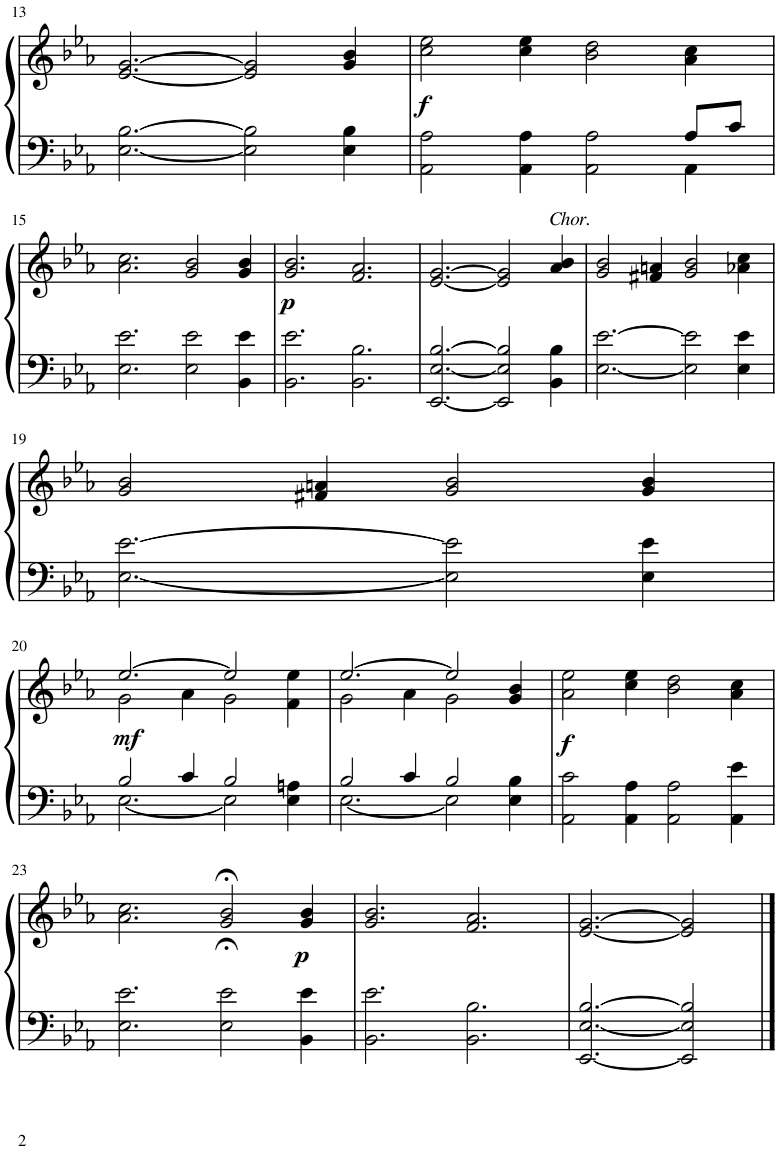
**kern	**kern	**dynam
*part1	*part1	*part1
*staff2	*staff1	*staff1/2
*I"Piano	*	*
*I'Pno.	*	*
!!LO:PB:g=z
*clefF4	*clefG2	*
*k[b-e-a-]	*k[b-e-a-]	*
*M6/4	*M6/4	*
=13	=13	=13
[2.E-\ [2.B-\	[2.e-/ [2.g/	.
2E-\] 2B-\]	2e-/] 2g/]	.
4E-\ 4B-\	4g/ 4b-/	.
=14	=14	=14
*^	*	*
!	!	!	!LO:DY:b
2ryy	2AA-\ 2A-\	2cc\ 2ee-\	f
4ryy	4AA-\ 4A-\	4cc\ 4ee-\	.
2ryy	2AA-\ 2A-\	2b-\ 2dd\	.
8A-/L	4AA-\	4a-\ 4cc\	.
8c/J	.	.	.
*v	*v	*	*
!!LO:LB:g=z
=15	=15	=15
2.E-\ 2.e-\	2.a-\ 2.cc\	.
2E-\ 2e-\	2g/ 2b-/	.
4BB-\ 4e-\	4g/ 4b-/	.
=16	=16	=16
!	!	!LO:DY:b
2.BB-\ 2.e-\	2.g/ 2.b-/	p
2.BB-\ 2.B-\	2.f/ 2.a-/	.
=17	=17	=17
[2.EE-/ [2.E-/ [2.B-/	[2.e-/ [2.g/	.
2EE-/] 2E-/] 2B-/]	2e-/] 2g/]	.
!	!LO:TX:a:i:t=Chor.	!
4BB-\ 4B-\	4a-/ 4b-/	.
=18	=18	=18
[2.E-\ [2.e-\	2g/ 2b-/	.
.	4f#X/ 4an/	.
2E-\] 2e-\]	2g/ 2b-/	.
4E-\ 4e-\	4a-X\ 4cc\	.
!!LO:LB:g=z
=19	=19	=19
[2.E-\ [2.e-\	2g/ 2b-/	.
.	4f#X/ 4an/	.
2E-\] 2e-\]	2g/ 2b-/	.
4E-\ 4e-\	4g/ 4b-/	.
!!LO:LB:g=z
=20	=20	=20
*^	*^	*
!	!	!	!	!LO:DY:b
2B-/	[2.E-\	[2.ee-/	2g\	mf
4c/	.	.	4a-\	.
2B-/	2E-\]	2ee-/]	2g\	.
4ryy	4E-\ 4An\	4f\ 4ee-\	4ryy	.
=21	=21	=21	=21	=21
2B-/	[2.E-\	[2.ee-/	2g\	.
4c/	.	.	4a-\	.
2B-/	2E-\]	2ee-/]	2g\	.
4ryy	4E-\ 4B-\	4g/ 4b-/	4ryy	.
=22	=22	=22	=22	=22
!	!	!	!	!LO:DY:b
*v	*v	*	*	*
*	*v	*v	*
2AA-\ 2c\	2a-\ 2ee-\	f
4AA-\ 4A-\	4cc\ 4ee-\	.
2AA-\ 2A-\	2b-\ 2dd\	.
4AA-\ 4e-\	4a-\ 4cc\	.
!!LO:LB:g=z
=23	=23	=23
2.E-\ 2.e-\	2.a-\ 2.cc\	.
2E-\;< 2e-\;<	2g/;< 2b-/;<	.
!	!	!LO:DY:b
4BB-\ 4e-\	4g/ 4b-/	p
=24	=24	=24
2.BB-\ 2.e-\	2.g/ 2.b-/	.
2.BB-\ 2.B-\	2.f/ 2.a-/	.
=25	=25	=25
[2.EE-/ [2.E-/ [2.B-/	[2.e-/ [2.g/	.
2EE-/] 2E-/] 2B-/]	2e-/] 2g/]	.
==	==	==
*-	*-	*-
